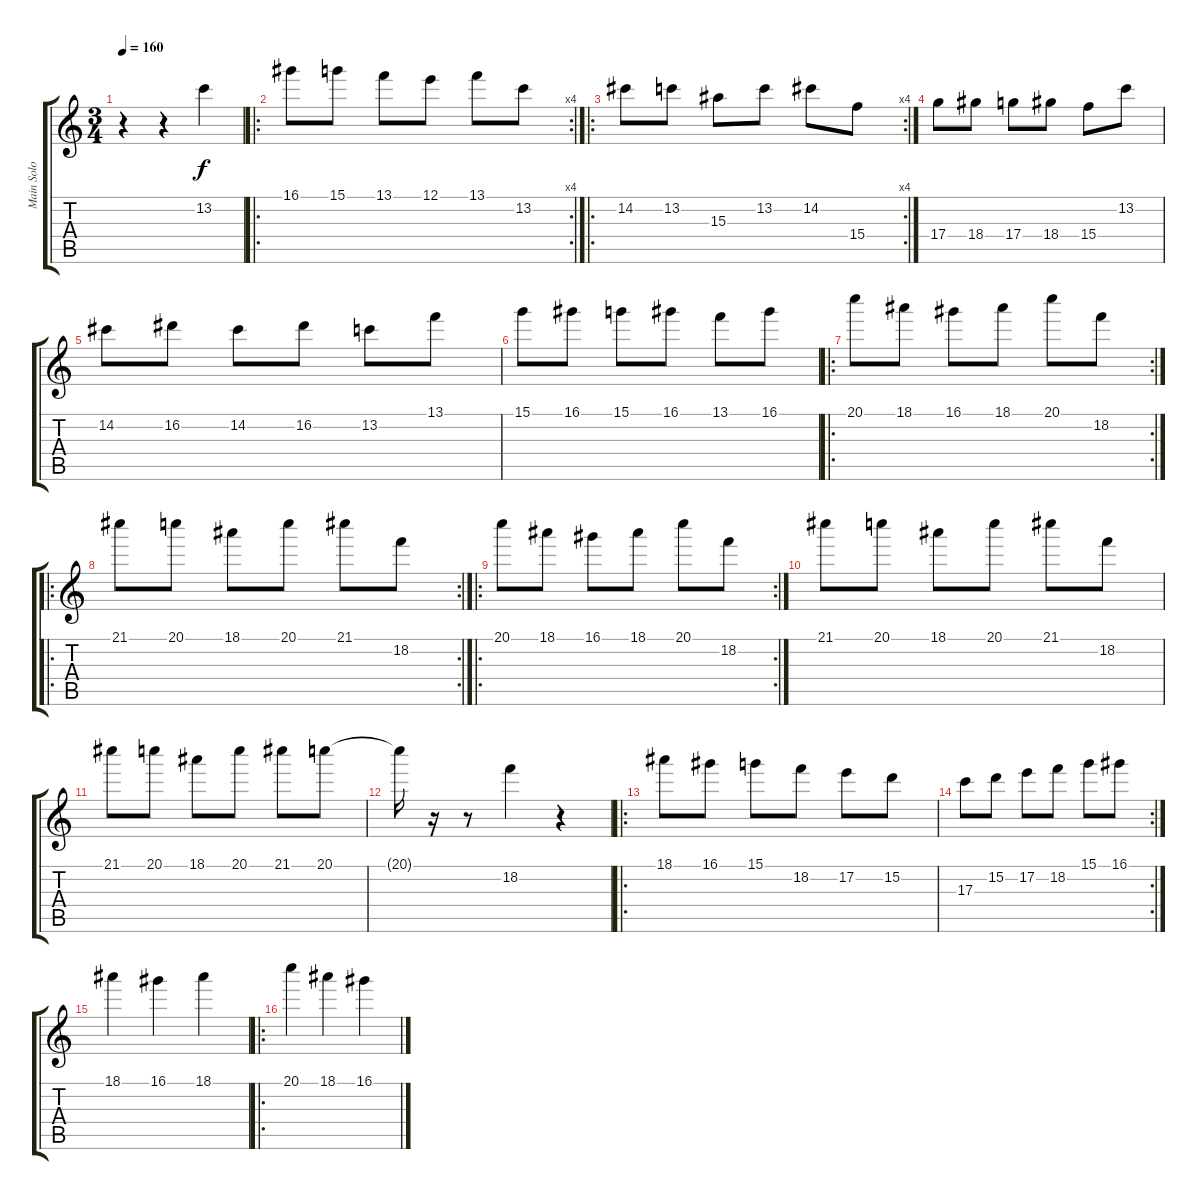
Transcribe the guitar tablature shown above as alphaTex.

\track ("Main Solo" "Main Solo") {instrument overdrivenguitar}
\staff {score tabs}
\tuning (E4 B3 G3 D3 A2 E2) {hide}
\ts (3 4)
\tempo 160
\clef g2
\ks c
r.4{dy f instrument overdrivenguitar} r.4 13.2.4 |
\ro
\rc 4
16.1.8 15.1.8 13.1.8 12.1.8 13.1.8 13.2.8 |
\ro
\rc 4
14.2.8 13.2.8 15.3.8 13.2.8 14.2.8 15.4.8 |
17.4.8 18.4.8 17.4.8 18.4.8 15.4.8 13.2.8 |
14.2.8 16.2.8 14.2.8 16.2.8 13.2.8 13.1.8 |
15.1.8 16.1.8 15.1.8 16.1.8 13.1.8 16.1.8 |
\ro
\rc 2
20.1.8 18.1.8 16.1.8 18.1.8 20.1.8 18.2.8 |
\ro
\rc 2
21.1.8 20.1.8 18.1.8 20.1.8 21.1.8 18.2.8 |
\ro
\rc 2
20.1.8 18.1.8 16.1.8 18.1.8 20.1.8 18.2.8 |
21.1.8 20.1.8 18.1.8 20.1.8 21.1.8 18.2.8 |
21.1.8 20.1.8 18.1.8 20.1.8 21.1.8 20.1.8 |
20.1{t}.16 r.16 r.8 18.2.4 r.4 |
\ro
18.1.8 16.1.8 15.1.8 18.2.8 17.2.8 15.2.8 |
\rc 2
17.3.8 15.2.8 17.2.8 18.2.8 15.1.8 16.1.8 |
18.1.4 16.1.4 18.1.4 |
\ro
20.1.4 18.1.4 16.1.4
